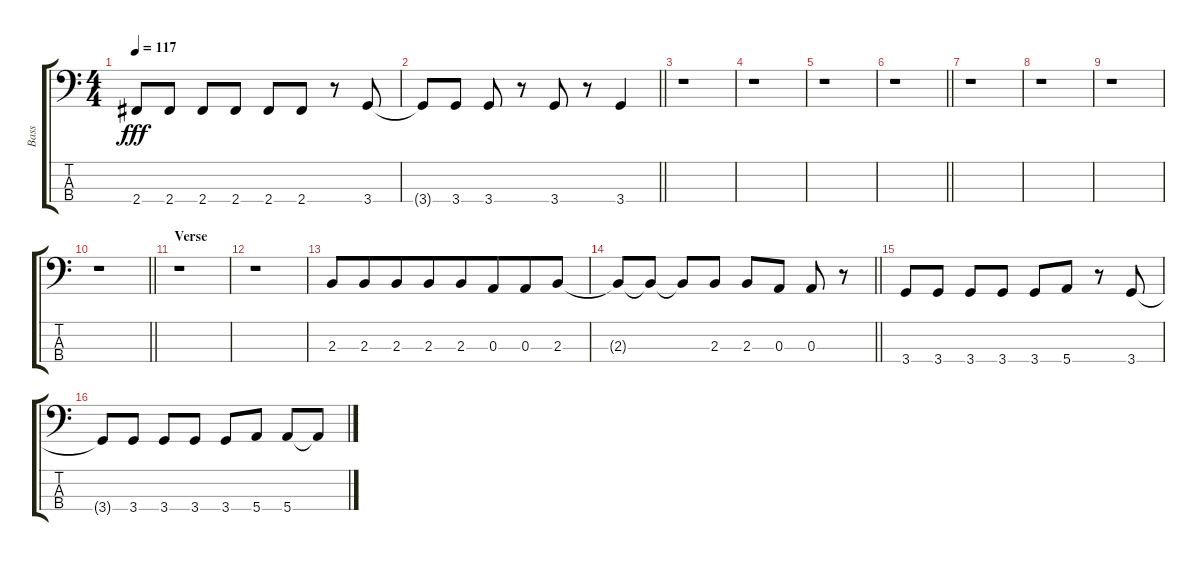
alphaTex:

\track ("Bass" "Bass") {instrument fretlessbass}
\staff {score tabs}
\tuning (G2 D2 A1 E1) {hide}
\ts (4 4)
\tempo 117
\clef f4
\ks c
2.4.8{dy fff} 2.4.8 2.4.8 2.4.8 2.4.8 2.4.8 r.8 3.4.8 |
\barLineRight lightlight
3.4{t}.8 3.4.8 3.4.8 r.8 3.4.8 r.8 3.4.4 |
r.1 |
r.1 |
r.1 |
\barLineRight lightlight
r.1 |
r.1 |
r.1 |
r.1 |
\barLineRight lightlight
r.1 |
\section ("" "Verse")
r.1 |
r.1 |
2.3.8{beam merge} 2.3.8{beam merge} 2.3.8{beam merge} 2.3.8{beam merge} 2.3.8{beam merge} 0.3.8{beam merge} 0.3.8{beam merge} 2.3.8 |
\barLineRight lightlight
2.3{t}.8 2.3{t}.8 2.3{t}.8 2.3.8 2.3.8 0.3.8 0.3.8 r.8 |
3.4.8 3.4.8 3.4.8 3.4.8 3.4.8 5.4.8 r.8 3.4.8 |
3.4{t}.8 3.4.8 3.4.8 3.4.8 3.4.8 5.4.8 5.4.8 5.4{t}.8
